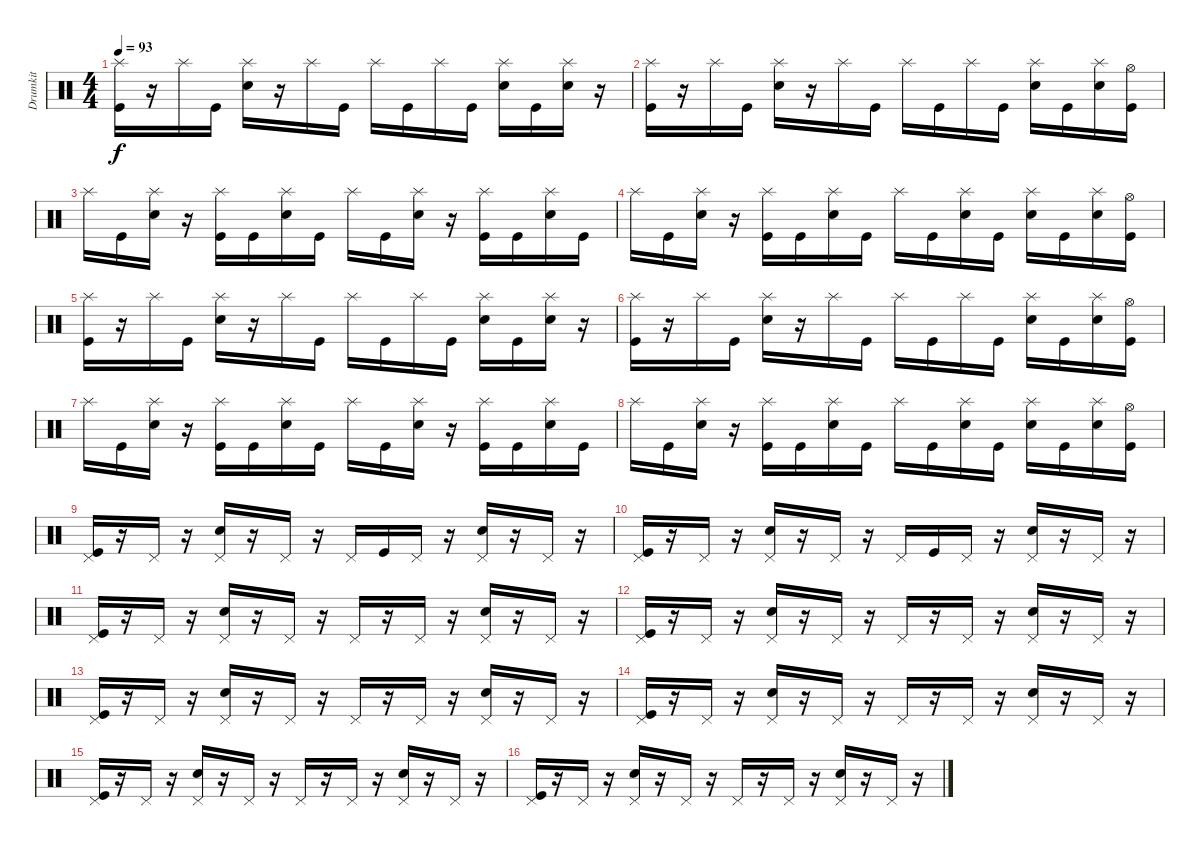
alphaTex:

\track ("Drumkit" "Drumkit") {instrument percussion}
\staff {score}
\articulation defaults
\ts (4 4)
\tempo 93
\clef neutral
\ks c
("Splash (hit)" "Kick (hit)").16{dy f} r.16 "Splash (hit)".16 "Kick (hit)".16 ("Splash (hit)" "Snare (hit) 2").16 r.16 "Splash (hit)".16 "Kick (hit)".16 "Splash (hit)".16 "Kick (hit)".16 "Splash (hit)".16 "Kick (hit)".16 ("Splash (hit)" "Snare (hit) 2").16 "Kick (hit)".16 ("Splash (hit)" "Snare (hit) 2").16 r.16 |
("Splash (hit)" "Kick (hit)").16 r.16 "Splash (hit)".16 "Kick (hit)".16 ("Splash (hit)" "Snare (hit) 2").16 r.16 "Splash (hit)".16 "Kick (hit)".16 "Splash (hit)".16 "Kick (hit)".16 "Splash (hit)".16 "Kick (hit)".16 ("Splash (hit)" "Snare (hit) 2").16 "Kick (hit)".16 ("Splash (hit)" "Snare (hit) 2").16 ("Hi-Hat (open)" "Kick (hit)").16 |
"Splash (hit)".16 "Kick (hit)".16 ("Splash (hit)" "Snare (hit) 2").16 r.16 ("Splash (hit)" "Kick (hit)").16 "Kick (hit)".16 ("Splash (hit)" "Snare (hit) 2").16 "Kick (hit)".16 "Splash (hit)".16 "Kick (hit)".16 ("Splash (hit)" "Snare (hit) 2").16 r.16 ("Splash (hit)" "Kick (hit)").16 "Kick (hit)".16 ("Splash (hit)" "Snare (hit) 2").16 "Kick (hit)".16 |
"Splash (hit)".16 "Kick (hit)".16 ("Splash (hit)" "Snare (hit) 2").16 r.16 ("Splash (hit)" "Kick (hit)").16 "Kick (hit)".16 ("Splash (hit)" "Snare (hit) 2").16 "Kick (hit)".16 "Splash (hit)".16 "Kick (hit)".16 ("Splash (hit)" "Snare (hit) 2").16 "Kick (hit)".16 ("Splash (hit)" "Snare (hit) 2").16 "Kick (hit)".16 ("Splash (hit)" "Snare (hit) 2").16 ("Hi-Hat (open)" "Kick (hit)").16 |
("Splash (hit)" "Kick (hit)").16 r.16 "Splash (hit)".16 "Kick (hit)".16 ("Splash (hit)" "Snare (hit) 2").16 r.16 "Splash (hit)".16 "Kick (hit)".16 "Splash (hit)".16 "Kick (hit)".16 "Splash (hit)".16 "Kick (hit)".16 ("Splash (hit)" "Snare (hit) 2").16 "Kick (hit)".16 ("Splash (hit)" "Snare (hit) 2").16 r.16 |
("Splash (hit)" "Kick (hit)").16 r.16 "Splash (hit)".16 "Kick (hit)".16 ("Splash (hit)" "Snare (hit) 2").16 r.16 "Splash (hit)".16 "Kick (hit)".16 "Splash (hit)".16 "Kick (hit)".16 "Splash (hit)".16 "Kick (hit)".16 ("Splash (hit)" "Snare (hit) 2").16 "Kick (hit)".16 ("Splash (hit)" "Snare (hit) 2").16 ("Hi-Hat (open)" "Kick (hit)").16 |
"Splash (hit)".16 "Kick (hit)".16 ("Splash (hit)" "Snare (hit) 2").16 r.16 ("Splash (hit)" "Kick (hit)").16 "Kick (hit)".16 ("Splash (hit)" "Snare (hit) 2").16 "Kick (hit)".16 "Splash (hit)".16 "Kick (hit)".16 ("Splash (hit)" "Snare (hit) 2").16 r.16 ("Splash (hit)" "Kick (hit)").16 "Kick (hit)".16 ("Splash (hit)" "Snare (hit) 2").16 "Kick (hit)".16 |
"Splash (hit)".16 "Kick (hit)".16 ("Splash (hit)" "Snare (hit) 2").16 r.16 ("Splash (hit)" "Kick (hit)").16 "Kick (hit)".16 ("Splash (hit)" "Snare (hit) 2").16 "Kick (hit)".16 "Splash (hit)".16 "Kick (hit)".16 ("Splash (hit)" "Snare (hit) 2").16 "Kick (hit)".16 ("Splash (hit)" "Snare (hit) 2").16 "Kick (hit)".16 ("Splash (hit)" "Snare (hit) 2").16 ("Hi-Hat (open)" "Kick (hit)").16 |
("Pedal Hi-Hat (hit)" "Kick (hit)").16 r.16 "Pedal Hi-Hat (hit)".16 r.16 ("Pedal Hi-Hat (hit)" "Snare (hit) 2").16 r.16 "Pedal Hi-Hat (hit)".16 r.16 "Pedal Hi-Hat (hit)".16 "Kick (hit)".16 "Pedal Hi-Hat (hit)".16 r.16 ("Pedal Hi-Hat (hit)" "Snare (hit) 2").16 r.16 "Pedal Hi-Hat (hit)".16 r.16 |
("Pedal Hi-Hat (hit)" "Kick (hit)").16 r.16 "Pedal Hi-Hat (hit)".16 r.16 ("Pedal Hi-Hat (hit)" "Snare (hit) 2").16 r.16 "Pedal Hi-Hat (hit)".16 r.16 "Pedal Hi-Hat (hit)".16 "Kick (hit)".16 "Pedal Hi-Hat (hit)".16 r.16 ("Pedal Hi-Hat (hit)" "Snare (hit) 2").16 r.16 "Pedal Hi-Hat (hit)".16 r.16 |
("Pedal Hi-Hat (hit)" "Kick (hit)").16 r.16 "Pedal Hi-Hat (hit)".16 r.16 ("Pedal Hi-Hat (hit)" "Snare (hit) 2").16 r.16 "Pedal Hi-Hat (hit)".16 r.16 "Pedal Hi-Hat (hit)".16 r.16 "Pedal Hi-Hat (hit)".16 r.16 ("Pedal Hi-Hat (hit)" "Snare (hit) 2").16 r.16 "Pedal Hi-Hat (hit)".16 r.16 |
("Pedal Hi-Hat (hit)" "Kick (hit)").16 r.16 "Pedal Hi-Hat (hit)".16 r.16 ("Pedal Hi-Hat (hit)" "Snare (hit) 2").16 r.16 "Pedal Hi-Hat (hit)".16 r.16 "Pedal Hi-Hat (hit)".16 r.16 "Pedal Hi-Hat (hit)".16 r.16 ("Pedal Hi-Hat (hit)" "Snare (hit) 2").16 r.16 "Pedal Hi-Hat (hit)".16 r.16 |
("Pedal Hi-Hat (hit)" "Kick (hit)").16 r.16 "Pedal Hi-Hat (hit)".16 r.16 ("Pedal Hi-Hat (hit)" "Snare (hit) 2").16 r.16 "Pedal Hi-Hat (hit)".16 r.16 "Pedal Hi-Hat (hit)".16 r.16 "Pedal Hi-Hat (hit)".16 r.16 ("Pedal Hi-Hat (hit)" "Snare (hit) 2").16 r.16 "Pedal Hi-Hat (hit)".16 r.16 |
("Pedal Hi-Hat (hit)" "Kick (hit)").16 r.16 "Pedal Hi-Hat (hit)".16 r.16 ("Pedal Hi-Hat (hit)" "Snare (hit) 2").16 r.16 "Pedal Hi-Hat (hit)".16 r.16 "Pedal Hi-Hat (hit)".16 r.16 "Pedal Hi-Hat (hit)".16 r.16 ("Pedal Hi-Hat (hit)" "Snare (hit) 2").16 r.16 "Pedal Hi-Hat (hit)".16 r.16 |
("Pedal Hi-Hat (hit)" "Kick (hit)").16 r.16 "Pedal Hi-Hat (hit)".16 r.16 ("Pedal Hi-Hat (hit)" "Snare (hit) 2").16 r.16 "Pedal Hi-Hat (hit)".16 r.16 "Pedal Hi-Hat (hit)".16 r.16 "Pedal Hi-Hat (hit)".16 r.16 ("Pedal Hi-Hat (hit)" "Snare (hit) 2").16 r.16 "Pedal Hi-Hat (hit)".16 r.16 |
("Pedal Hi-Hat (hit)" "Kick (hit)").16 r.16 "Pedal Hi-Hat (hit)".16 r.16 ("Pedal Hi-Hat (hit)" "Snare (hit) 2").16 r.16 "Pedal Hi-Hat (hit)".16 r.16 "Pedal Hi-Hat (hit)".16 r.16 "Pedal Hi-Hat (hit)".16 r.16 ("Pedal Hi-Hat (hit)" "Snare (hit) 2").16 r.16 "Pedal Hi-Hat (hit)".16 r.16
